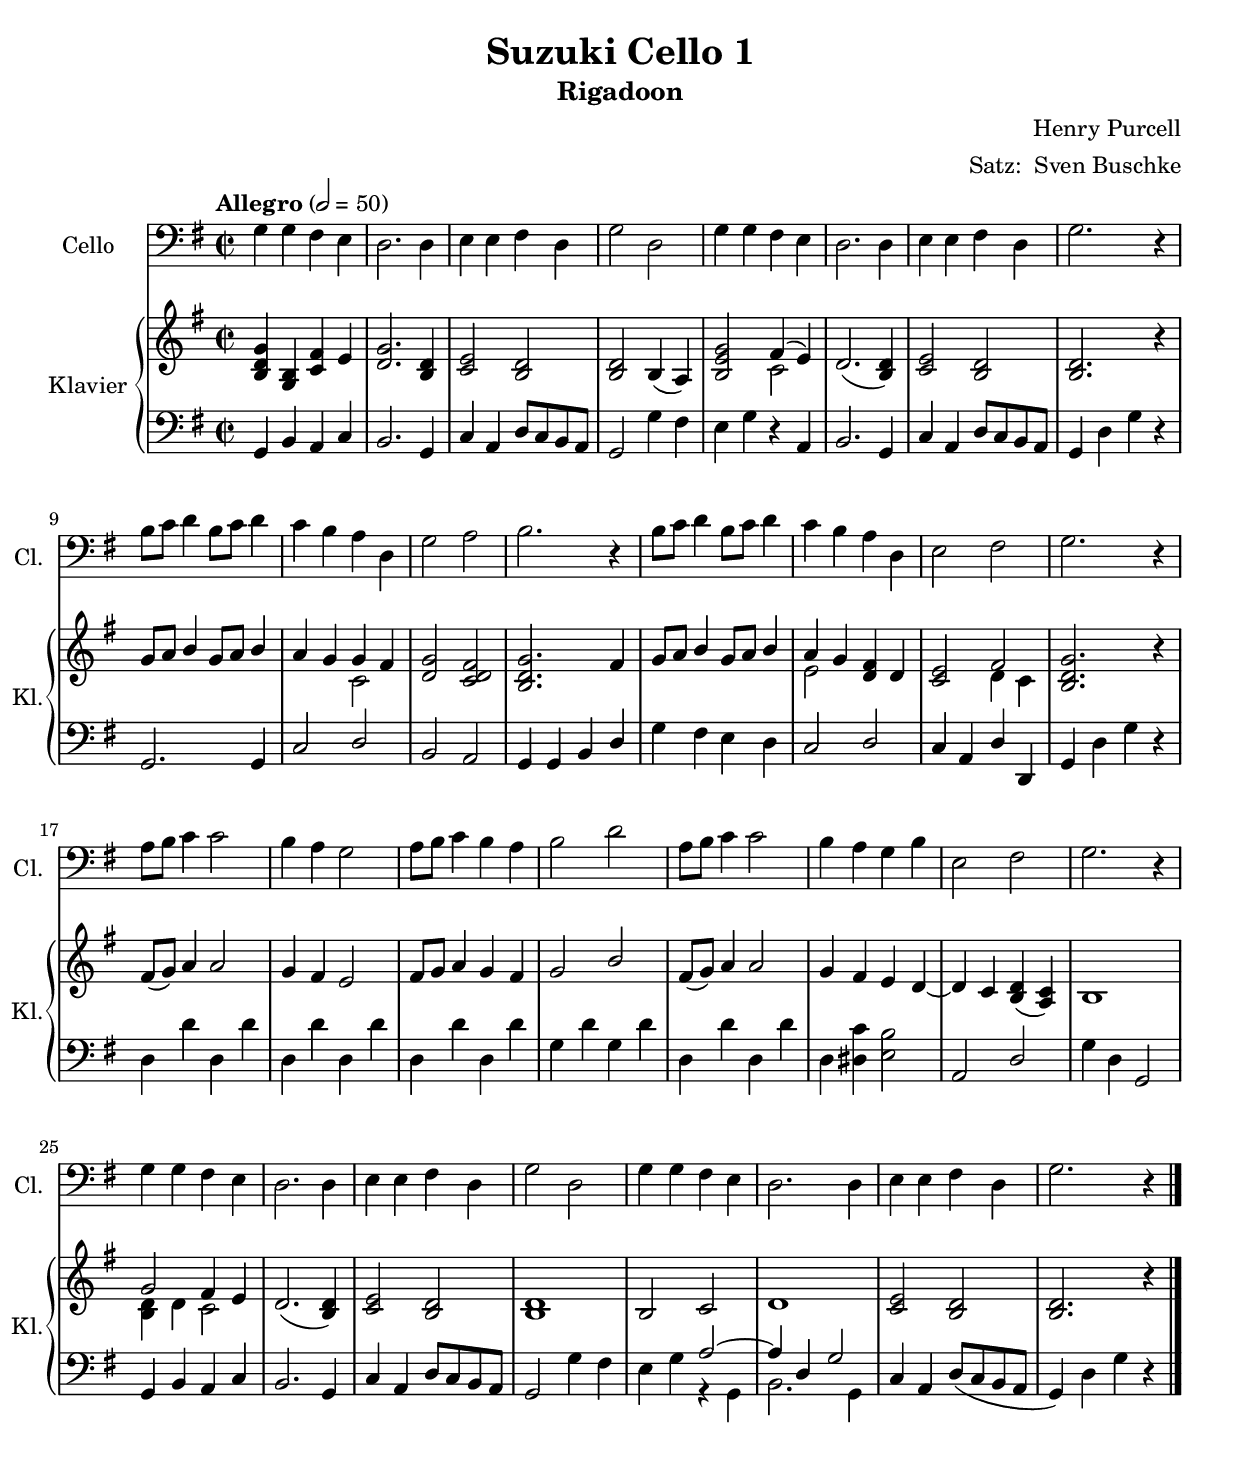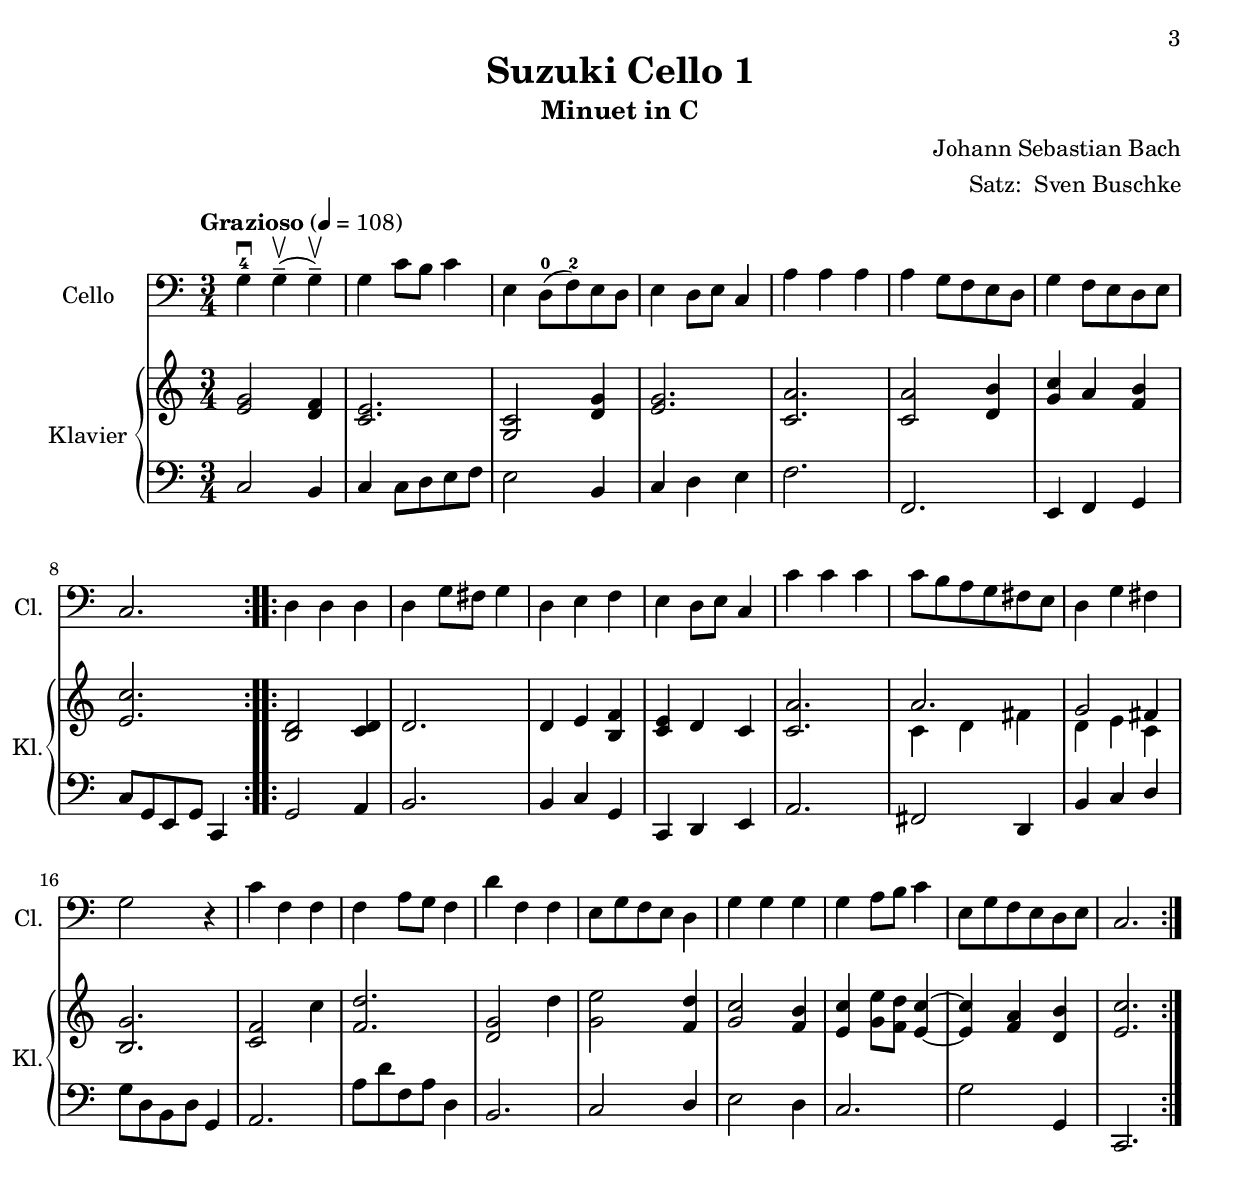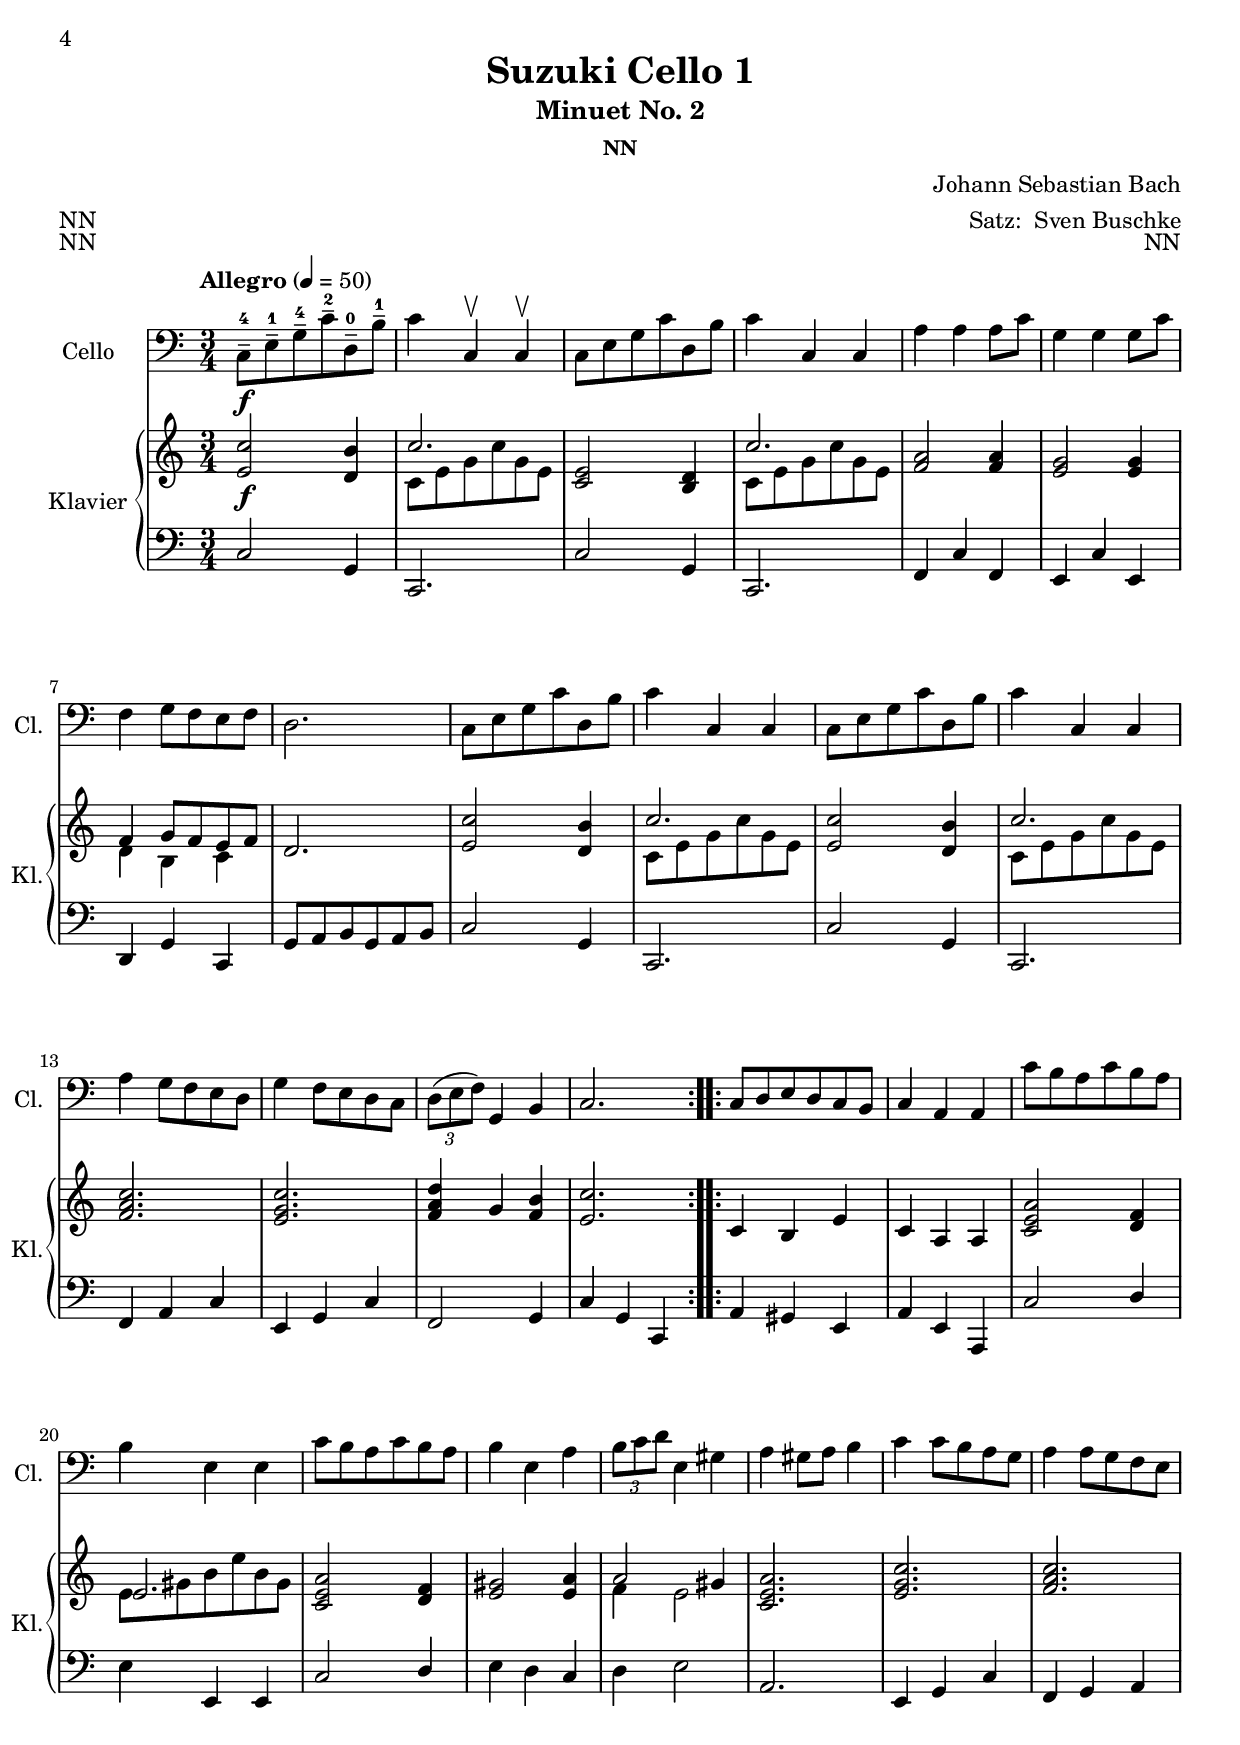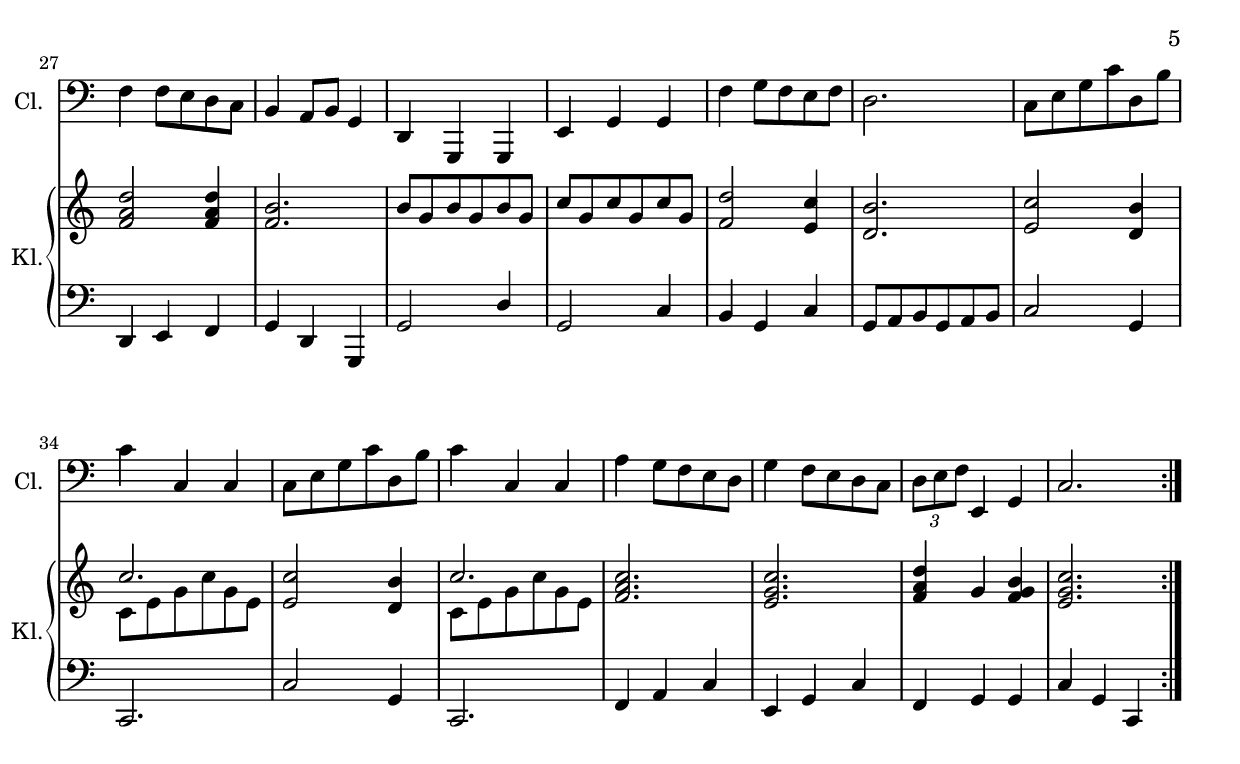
\version "2.22.2"
\include "articulate.ly"
\language "english"

\header {
  dedication = ""
  title = "Suzuki Cello 1"
  subtitle = "Cello 1"
  subsubtitle = ""
  instrument = ""
  composer = "Suzuki"
  arranger = \markup {"Satz: " \with-url "https://buschke.com" "Sven Buschke"}
  poet = ""
  meter = ""
  piece = ""
  opus = ""
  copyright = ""
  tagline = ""
}

\paper {
  #(set-paper-size "a4")
}

\layout {
  \context {
    \Voice
    \consists "Melody_engraver"
    \override Stem #'neutral-direction = #'()
  }
}

globalA = {
  \key g \major
  \time 2/2
  \tempo "Allegro" 2=50
}

scoreACello = \relative c {
  \globalA
  % Music follows here.
  g'4 g fs e
  d2. d4
  e e fs d
  g2 d
  g4 g fs e
  d2. d4
  e e fs d
  g2. r4
  b8 c d4 b8 c d4
  c b a d,
  g2 a
  b2. r4
  b8 c d4 b8 c d4
  c b a d,
  e2 fs
  g2. r4
  a8 b c4 c2
  b4 a g2
  a8 b c4 b a
  b2 d
  a8 b c4 c2
  b4 a g b
  e,2 fs
  g2. r4
  g g fs e
  d2. d4
  e e fs d
  g2 d
  g4 g fs e
  d2. d4
  e e fs d
  g2. r4
  \bar "|."
}

scoreARight = \relative c'' {
  \globalA
  % Music follows here.
  <b, d g>4 <b g> <c fs> e
  <d g>2. <b d>4
  <c e>2 <b d>
  <b d> b4( a)
  <b e g>2 <<{fs'4( e)}\\{c2}>>
  d2.( <b d>4)
  <c e>2 <b d>2
  <b d>2. r4
  g'8 a b4 g8 a b4
  a g <<{g fs}\\{c2}>>
  <d g> <c d fs>
  <b d g>2. fs'4
  g8 a b4 g8 a b4
  <<{a4 g}\\{e2}>><d fs>4 d
  <c e>2 <<{fs2}\\{d4 c}>>
  <b d g>2. r4
  fs'8( g) a4 a2
  g4 fs e2
  fs8 g a4 g fs
  g2 b
  fs8( g) a4 a2
  g4 fs e d~
  d c <b d>( <a c>)
  b1
  <<{g'2 fs4 e}\\{<b d>4 d c2}>>
  d2.( <b d>4)
  <c e>2 <b d>
  <b d>1
  b2 c
  d1
  <c e>2 <b d>
  <b d>2. r4
}

scoreALeft = \relative c' {
  \globalA
  % Music follows here.
  g,4 b a c
  b2. g4
  c a d8 c b a
  g2 g'4 fs
  e g r a,
  b2. g4
  c a d8 c b a
  g4 d' g r
  g,2. g4
  c2 d
  b a
  g4 g b d
  g fs e d
  c2 d
  c4 a d d,
  g d' g r
  d d' d, d'
  d, d' d, d'
  d, d' d, d'
  g, d' g, d'
  d, d' d, d'
  d, <ds c'> <e b'>2
  a, d
  g4 d g,2
  g4 b a c
  b2. g4
  c a d8 c b a
  g2 g'4 fs
  e g <<{a2~ a4 d, g2}\\{r4 g, b2. g4}>>
  c a d8( c b a
  g4) d' g r
}

claveA = {\new DrumStaff <<
  \drummode {\globalA
   % bd4 sn4
    << {
%      \repeat unfold 16 cl16
%      \repeat unfold 16 hh16
         hh8 cl hh cl hh cl hh cl
%        \tuplet 3/2 { hh8 cl cl } \tuplet 3/2 { hh8 cl cl } \tuplet 3/2 { hh8 cl cl }
    } \\ {
      bd4 sn4 sn4 sn4
    } >>
  }
>>
}

scoreACelloPart = \new Staff \with {
  instrumentName = "Cello"
  shortInstrumentName = "Cl."
  midiInstrument = "cello"
} { \clef bass \scoreACello }

scoreAPianoPart = \new PianoStaff \with {
  instrumentName = "Klavier"
  shortInstrumentName = "Kl."
} <<
  \new Staff = "right" \with {
    midiInstrument = "acoustic grand"
  } \scoreARight
  \new Staff = "left" \with {
    midiInstrument = "acoustic grand"
  } { \clef bass \scoreALeft }
>>

\bookpart {
\header {
  subtitle = "Rigadoon"
  subsubtitle = ""
  composer = "Henry Purcell"
  meter = ""
  piece = ""
  opus = ""
}
  \score {
%    {
%      \claveA
      <<
        \scoreACelloPart
        \scoreAPianoPart
      >>
%    }
    \layout { }
%    \midi { }
  }
  \score {
    {
      \claveA
      <<
        \scoreACelloPart
        \scoreAPianoPart
      >>
    }
%    \layout { }
    \midi { }
  }
}

globalB = {
  \key c \major
  \time 4/4
  \tempo "Allegro" 4=100
}

scoreBCello = \relative c {
  \globalB
  % Music follows here.
  \partial 8
  g8 |
  c4.
}

scoreBRight = \relative c'' {
  \globalB
  % Music follows here.

}

scoreBLeft = \relative c' {
  \globalB
  % Music follows here.

}

scoreBCelloPart = \new Staff \with {
  instrumentName = "Cello"
  shortInstrumentName = "Cl."
  midiInstrument = "cello"
} { \clef bass \scoreBCello }

scoreBPianoPart = \new PianoStaff \with {
  instrumentName = "Klavier"
  shortInstrumentName = "Kl."
} <<
  \new Staff = "right" \with {
    midiInstrument = "acoustic grand"
  } \scoreBRight
  \new Staff = "left" \with {
    midiInstrument = "acoustic grand"
  } { \clef bass \scoreBLeft }
>>

\bookpart {
\header {
  subtitle = "The Happy Farmer"
  subsubtitle = "NN"
  composer = "Robert Schumann"
  meter = "NN"
  piece = "NN"
  opus = "NN"
}
  \score {
    <<
      \scoreBCelloPart
      \scoreBPianoPart
    >>
    \layout { }
    \midi { }
  }
}

globalC = {
  \key c \major
  \time 3/4
  \tempo "Grazioso" 4=108
}

scoreCCelloA = \relative c {
  \globalC
  % Music follows here.
  g'4-4\downbow g--\upbow( g--\upbow)
  g c8 b c4
  e, d8-0( f-2) e d |
  e4 d8 e c4 |
  a' a a |
  a g8 f e d
  g4 f8 e d e |
  c2.
}

scoreCCelloB = \relative c {
  % Music follows here.
  d4 d d |
  d g8 fs g4 |
  d e f |
  e d8 e c4 |
  c' c c |
  c8 b a g fs e |
  d4 g fs |
  g2 r4 |
  c f, f |
  f a8 g f4 |
  d' f, f |
  e8 g f e d4 |
  g g g |
  g a8 b c4 |
  e,8 g f e d e |
  c2.

}

scoreCRightA = \relative c'' {
  \globalC
  % Music follows here.
  <e, g>2 <d f>4
  <c e>2. |
  <c g>2 <d g>4 |
  <e g>2. |
  <c a'>2. |
  <c a'>2 <d b'>4 |
  <g c>a <f b> |
  <e c'>2.
}

scoreCRightB = \relative c'' {
  % Music follows here.
  <b, d>2<c d>4 |
  d2. |
  d4 e <b f'> |
  <c e> d c |
  <c a'>2. |
  <<{a'2.}\\{c,4 d fs}>> |
  <<{g2 fs4}\\{d4 e c}>> |
  <b g'>2. |
  <c f>2 c'4 |
  <f, d'>2. |
  <d g>2 d'4|
  <g, e'>2 <f d'>4 |
  <g c>2 <f b>4 |
  <e c'> <g e'>8 <f d'> <e c'>4~ |
  <e c'> <f a> <d b'> |
  <e c'>2.
}

scoreCLeftA = \relative c' {
  \globalC
  % Music follows here.
  c,2 b4
  c c8 d e f |
  e2 b4 |
  c d e |
  f2. |
  f, |
  e4 f g |
  c8 g e g c,4
}

scoreCLeftB = \relative c' {
  % Music follows here.
  g,2 a4 |
  b2. |
  b4 c g |
  c, d e |
  a2. |
  fs2 d4 |
  b' c d |
  g8 d b d g,4 |
  a2. |
  a'8 d f, a d,4 |
  b2. |
  c2 d4 |
  e2 d4 |
  c2. |
  g'2 g,4 |
  c,2.
}

scoreCCelloPart = \new Staff \with {
  instrumentName = "Cello"
  shortInstrumentName = "Cl."
  midiInstrument = "cello"
} { \clef bass {\repeat volta 2 {\scoreCCelloA} \repeat volta 2 {\scoreCCelloB}} }

scoreCPianoPart = \new PianoStaff \with {
  instrumentName = "Klavier"
  shortInstrumentName = "Kl."
} <<
  \new Staff = "right" \with {
    midiInstrument = "acoustic grand"
} {\repeat volta 2 {\scoreCRightA} \repeat volta 2 {\scoreCRightB} }
  \new Staff = "left" \with {
    midiInstrument = "acoustic grand"
  } { \clef bass {\repeat volta 2 {\scoreCLeftA} \repeat volta 2 {\scoreCLeftB}} }
>>

\bookpart {
\header {
  subtitle = "Minuet in C"
  subsubtitle = ""
  composer = "Johann Sebastian Bach"
  meter = ""
  piece = ""
  opus = ""
}
  \score {
%    \unfoldRepeats {
    <<
      \scoreCCelloPart
      \scoreCPianoPart
    >>
%    }
    \layout { }
%    \midi { }
  }
  \score {
    \unfoldRepeats {
    \articulate <<
    <<
      \scoreCCelloPart
      \scoreCPianoPart
    >>
    >>
    }
%    \layout { }
    \midi { }
  }
}

globalD = {
  \key c \major
  \time 3/4
  \tempo "Allegro" 4=50
}

scoreDCelloA = \relative c {
  \globalD
  % Music follows here.
  c8---4\f e---1 g---4 c---2 d,---0 b'---1
  c4 c,\upbow c\upbow
  c8 e g c d, b'
  c4 c, c
  a' a a8 c
  g4 g g8 c
  f,4 g8 f e f
  d2.
  c8 e g c d, b'
  c4 c, c
  c8 e g c d, b'
  c4 c, c
  a' g8 f e d
  g4 f8 e d c
  \tuplet 3/2 {d8( e f)} g,4 b
  c2.
}

scoreDRightA = \relative c'' {
  \globalD
  % Music follows here.
  <e, c'>2\f <d b'>4
  <<{c'2.}\\{c,8 e g c g e}>>
  <e c>2 <d b>4
  <<{c'2.}\\{c,8 e g c g e}>>
  <f a>2<f a>4
  <e g>2<e g>4
  <<{f g8 f e f}\\{d4 b c}>>
  d2.
  <e c'>2<d b'>4
  <<{c'2.}\\{c,8 e g c g e}>>
  <e c'>2<d b'>4
  <<{c'2.}\\{c,8 e g c g e}>>
  <f a c>2.
  <e g c>
  <f a d>4 g <f b>
  <e c'>2.
}

scoreDLeftA = \relative c' {
  \globalD
  % Music follows here.
  c,2 g4
  c,2.
  c'2 g4
  c,2.
  f4 c' f,
  e c' e,
  d g c,
  g'8 a b g a b
  c2 g4
  c,2.
  c'2 g4
  c,2.
  f4 a c
  e, g c
  f,2 g4
  c g c,
}

scoreDCelloB = \relative c {
  % Music follows here.
  c8 d e d c b
  c4 a a
  c'8 b a c b a
  b4 e, e
  c'8 b a c b a
  b4 e, a
  \tuplet 3/2 {b8 c d} e,4 gs
  a gs8 a b4
  c c8 b a g
  a4 a8 g f e
  f4 f8 e d c
  b4 a8 b g4
  d g, g
  e' g g
  f' g8 f e f
  d2.
  c8 e g c d, b'
  c4 c, c
  c8 e g c d, b'
  c4 c, c
  a' g8 f e d
  g4 f8 e d c
  \tuplet 3/2 {d8 e f} e,4 g
  c2.
}

scoreDRightB = \relative c'' {
  % Music follows here.
  c,4 b e
  c a a
  <c e a>2 <d f>4
  <<{e2.}\\{e8 gs b e b gs}>>
  <c, e a>2<d f>4
  <e gs>2<e a>4
  <<{a2 gs4}\\{f4 e2}>>
  <c e a>2.
  <e g c>
  <f a c>
  <f a d>2<f a d>4
  <f b>2.
  b8 g b g b g
  c g c g c g
  <f d'>2<e c'>4
  <d b'>2.
  <e c'>2<d b'>4
  <<{c'2.}\\{c,8 e g c g e}>>
  <e c'>2<d b'>4
  <<{c'2.}\\{c,8 e g c g e}>>
  <f a c>2.
  <e g c>
  <f a d>4 g <f g b>4
  <e g c>2.
}

scoreDLeftB = \relative c' {
  % Music follows here.
  a,4 gs e
  a e a,
  c'2 d4
  e e, e
  c'2 d4
  e d c
  d e2
  a,2.
  e4 g c
  f, g a
  d, e f
  g d g,
  g'2 d'4
  g,2 c4
  b g c
  g8 a b g a b
  c2 g4
  c,2.
  c'2 g4
  c,2.
  f4 a c
  e, g c
  f, g g
  c g c,
}

scoreDCelloPart = \new Staff \with {
  instrumentName = "Cello"
  shortInstrumentName = "Cl."
  midiInstrument = "cello"
} { \clef bass {\repeat volta 2 {\scoreDCelloA} \repeat volta 2 {\scoreDCelloB} } }

scoreDPianoPart = \new PianoStaff \with {
  instrumentName = "Klavier"
  shortInstrumentName = "Kl."
} <<
  \new Staff = "right" \with {
    midiInstrument = "acoustic grand"
  } {\repeat volta 2 {\scoreDRightA} \repeat volta 2 {\scoreDRightB} }
  \new Staff = "left" \with {
    midiInstrument = "acoustic grand"
  } { \clef bass {\repeat volta 2 {\scoreDLeftA} \repeat volta 2 {\scoreDLeftB}} }
>>

scoreDCelloPartMidi = \new Staff \with {
  instrumentName = "Cello"
  shortInstrumentName = "Cl."
  midiInstrument = "cello"
} { \clef bass {\repeat unfold 2 {\scoreDCelloA} \repeat unfold 2 {\scoreDCelloB} } }

scoreDPianoPartMidi = \new PianoStaff \with {
  instrumentName = "Klavier"
  shortInstrumentName = "Kl."
} <<
  \new Staff = "right" \with {
    midiInstrument = "acoustic grand"
  } {\repeat unfold 2 {\scoreDRightA} \repeat unfold 2 {\scoreDRightB} }
  \new Staff = "left" \with {
    midiInstrument = "acoustic grand"
  } { \clef bass {\repeat unfold 2 {\scoreDLeftA} \repeat unfold 2 {\scoreDLeftB}} }
>>

\bookpart {
\header {
  subtitle = "Minuet No. 2"
  subsubtitle = "NN"
  composer = "Johann Sebastian Bach"
  meter = "NN"
  piece = "NN"
  opus = "NN"
}
  \score {
    <<
      \scoreDCelloPart
      \scoreDPianoPart
    >>
    \layout { }
%    \midi { }
  }
  \score {
    \articulate
    <<
    <<
      \scoreDCelloPart
      \scoreDPianoPart
    >>
    >>
%    \layout { }
    \midi { }
  }
}
